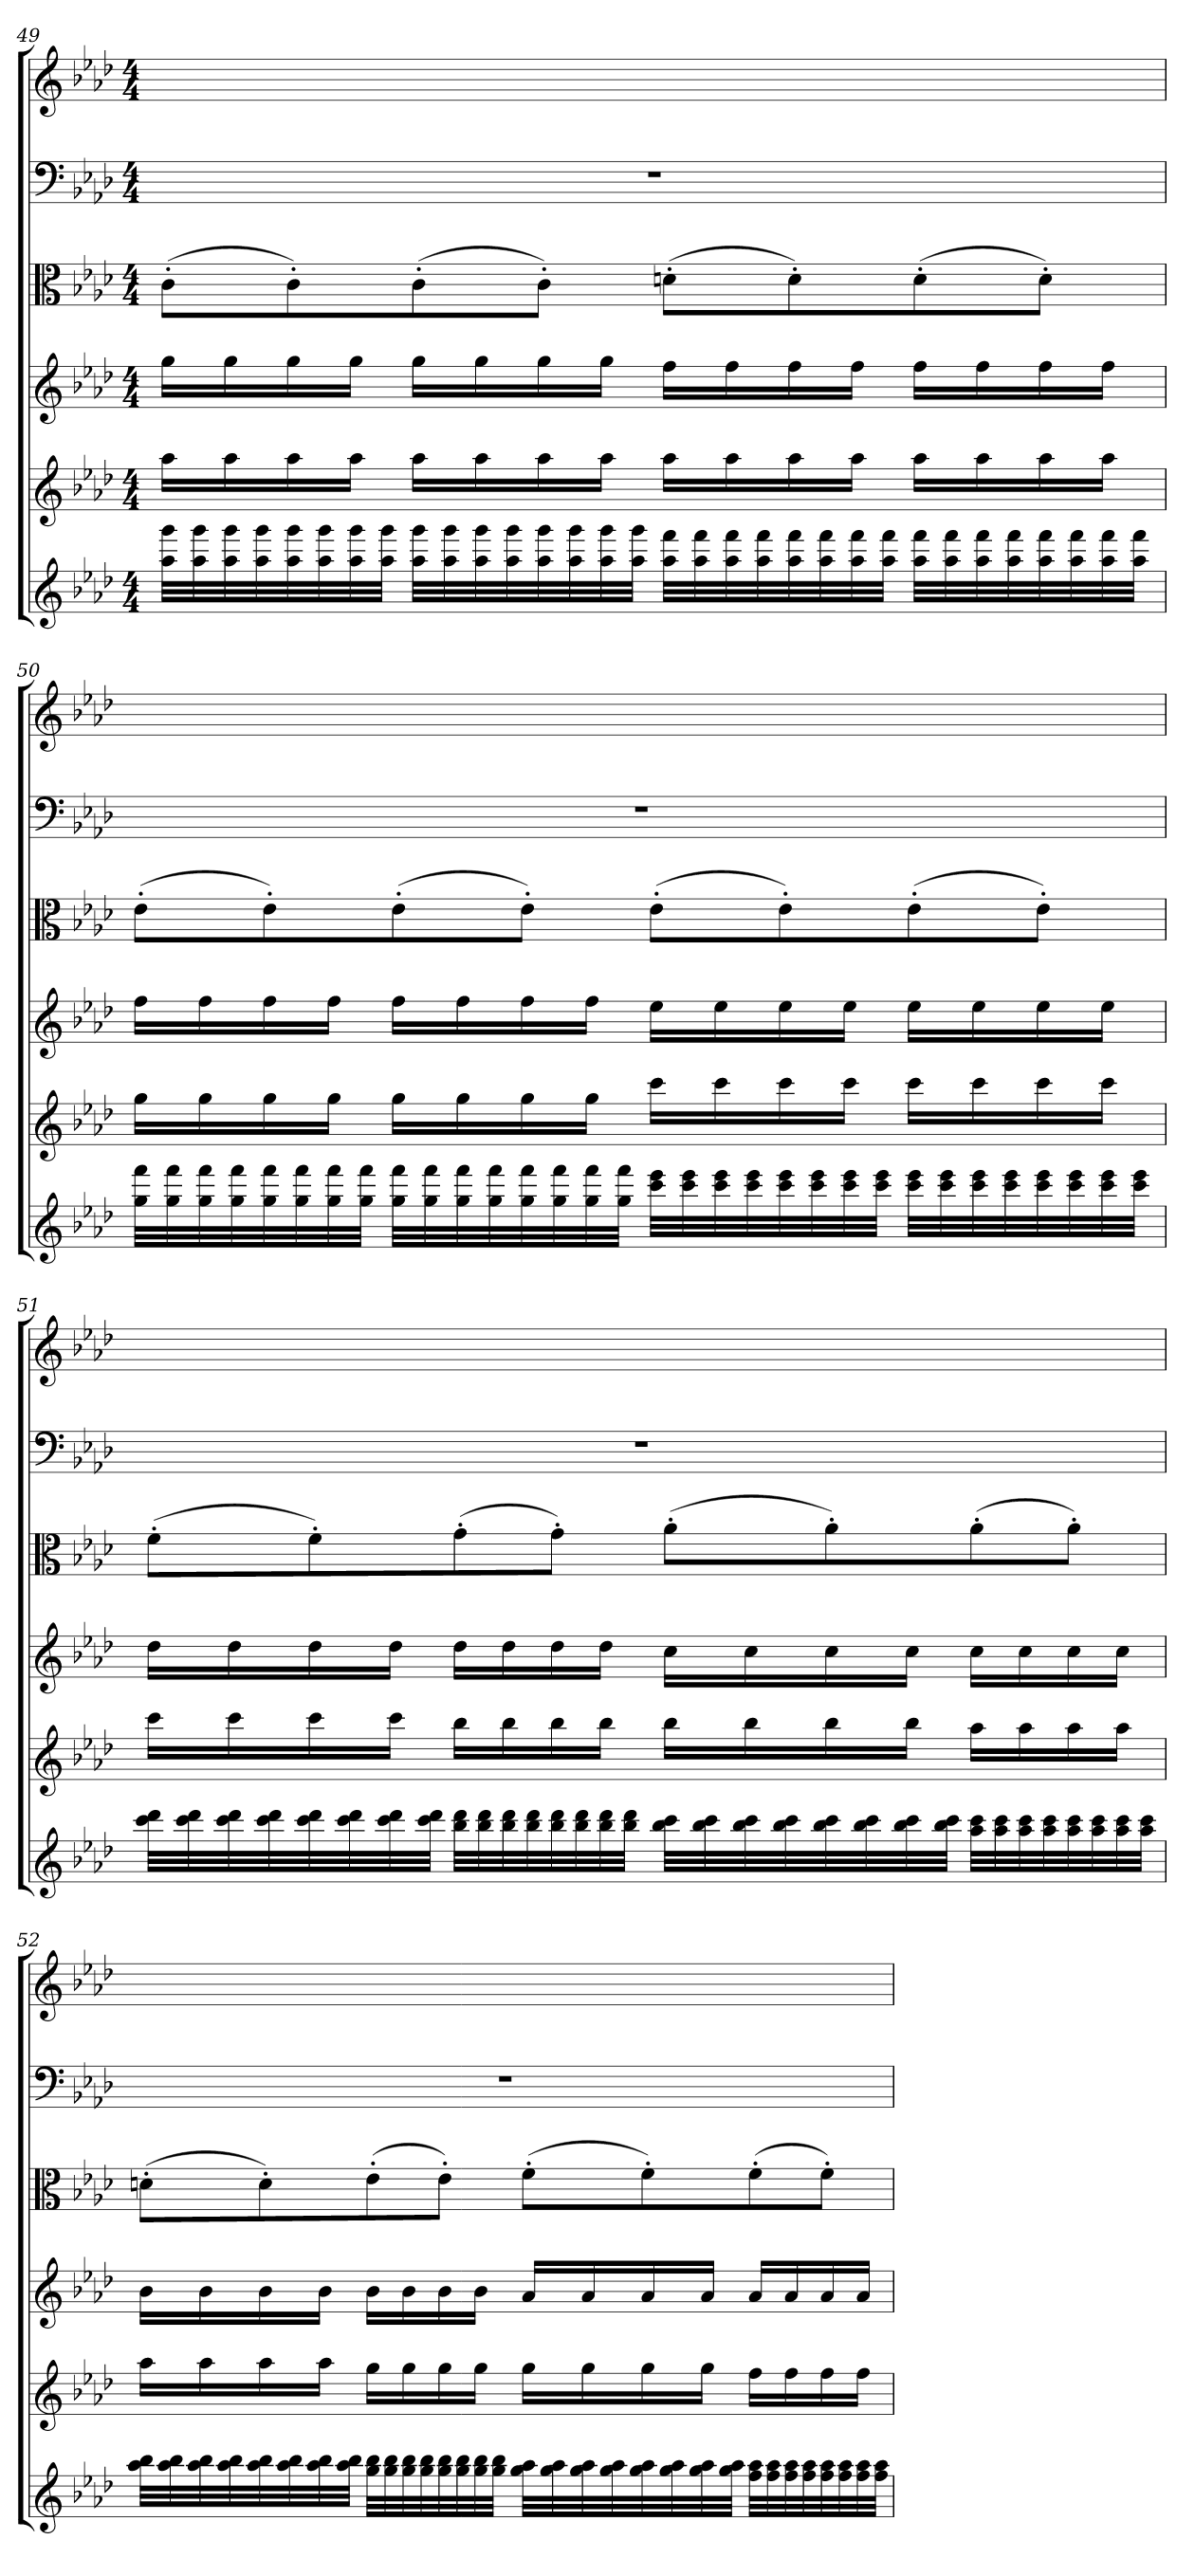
**kern	**kern	**kern	**kern	**kern	**kern
*part6	*part5	*part4	*part3	*part2	*part1
*staff6	*staff5	*staff4	*staff3	*staff2	*staff1
*clefG2	*clefG2	*clefG2	*clefC3	*clefF4	*clefG2
*k[b-e-a-d-]	*k[b-e-a-d-]	*k[b-e-a-d-]	*k[b-e-a-d-]	*k[b-e-a-d-]	*k[b-e-a-d-]
*f:	*f:	*f:	*f:	*f:	*f:
*M4/4	*M4/4	*M4/4	*M4/4	*M4/4	*M4/4
=49	=49	=49	=49	=49	=49
32aa-\ 32ggg\LLL	16aa-\LL	16gg\LL	(8c'\L	1r	1ryy
32aa-\ 32ggg\	.	.	.	.	.
32aa-\ 32ggg\	16aa-\	16gg\	.	.	.
32aa-\ 32ggg\	.	.	.	.	.
32aa-\ 32ggg\	16aa-\	16gg\	8c'\)	.	.
32aa-\ 32ggg\	.	.	.	.	.
32aa-\ 32ggg\	16aa-\JJ	16gg\JJ	.	.	.
32aa-\ 32ggg\JJJ	.	.	.	.	.
32aa-\ 32ggg\LLL	16aa-\LL	16gg\LL	(8c'\	.	.
32aa-\ 32ggg\	.	.	.	.	.
32aa-\ 32ggg\	16aa-\	16gg\	.	.	.
32aa-\ 32ggg\	.	.	.	.	.
32aa-\ 32ggg\	16aa-\	16gg\	8c'\J)	.	.
32aa-\ 32ggg\	.	.	.	.	.
32aa-\ 32ggg\	16aa-\JJ	16gg\JJ	.	.	.
32aa-\ 32ggg\JJJ	.	.	.	.	.
32aa-\ 32fff\LLL	16aa-\LL	16ff\LL	(8dn'\L	.	.
32aa-\ 32fff\	.	.	.	.	.
32aa-\ 32fff\	16aa-\	16ff\	.	.	.
32aa-\ 32fff\	.	.	.	.	.
32aa-\ 32fff\	16aa-\	16ff\	8d'\)	.	.
32aa-\ 32fff\	.	.	.	.	.
32aa-\ 32fff\	16aa-\JJ	16ff\JJ	.	.	.
32aa-\ 32fff\JJJ	.	.	.	.	.
32aa-\ 32fff\LLL	16aa-\LL	16ff\LL	(8d'\	.	.
32aa-\ 32fff\	.	.	.	.	.
32aa-\ 32fff\	16aa-\	16ff\	.	.	.
32aa-\ 32fff\	.	.	.	.	.
32aa-\ 32fff\	16aa-\	16ff\	8d'\J)	.	.
32aa-\ 32fff\	.	.	.	.	.
32aa-\ 32fff\	16aa-\JJ	16ff\JJ	.	.	.
32aa-\ 32fff\JJJ	.	.	.	.	.
=50	=50	=50	=50	=50	=50
32gg\ 32fff\LLL	16gg\LL	16ff\LL	(8e-'\L	1r	1ryy
32gg\ 32fff\	.	.	.	.	.
32gg\ 32fff\	16gg\	16ff\	.	.	.
32gg\ 32fff\	.	.	.	.	.
32gg\ 32fff\	16gg\	16ff\	8e-'\)	.	.
32gg\ 32fff\	.	.	.	.	.
32gg\ 32fff\	16gg\JJ	16ff\JJ	.	.	.
32gg\ 32fff\JJJ	.	.	.	.	.
32gg\ 32fff\LLL	16gg\LL	16ff\LL	(8e-'\	.	.
32gg\ 32fff\	.	.	.	.	.
32gg\ 32fff\	16gg\	16ff\	.	.	.
32gg\ 32fff\	.	.	.	.	.
32gg\ 32fff\	16gg\	16ff\	8e-'\J)	.	.
32gg\ 32fff\	.	.	.	.	.
32gg\ 32fff\	16gg\JJ	16ff\JJ	.	.	.
32gg\ 32fff\JJJ	.	.	.	.	.
32ccc\ 32eee-\LLL	16ccc\LL	16ee-\LL	(8e-'\L	.	.
32ccc\ 32eee-\	.	.	.	.	.
32ccc\ 32eee-\	16ccc\	16ee-\	.	.	.
32ccc\ 32eee-\	.	.	.	.	.
32ccc\ 32eee-\	16ccc\	16ee-\	8e-'\)	.	.
32ccc\ 32eee-\	.	.	.	.	.
32ccc\ 32eee-\	16ccc\JJ	16ee-\JJ	.	.	.
32ccc\ 32eee-\JJJ	.	.	.	.	.
32ccc\ 32eee-\LLL	16ccc\LL	16ee-\LL	(8e-'\	.	.
32ccc\ 32eee-\	.	.	.	.	.
32ccc\ 32eee-\	16ccc\	16ee-\	.	.	.
32ccc\ 32eee-\	.	.	.	.	.
32ccc\ 32eee-\	16ccc\	16ee-\	8e-'\J)	.	.
32ccc\ 32eee-\	.	.	.	.	.
32ccc\ 32eee-\	16ccc\JJ	16ee-\JJ	.	.	.
32ccc\ 32eee-\JJJ	.	.	.	.	.
=51	=51	=51	=51	=51	=51
32ccc\ 32ddd-\LLL	16ccc\LL	16dd-\LL	(8f'\L	1r	1ryy
32ccc\ 32ddd-\	.	.	.	.	.
32ccc\ 32ddd-\	16ccc\	16dd-\	.	.	.
32ccc\ 32ddd-\	.	.	.	.	.
32ccc\ 32ddd-\	16ccc\	16dd-\	8f'\)	.	.
32ccc\ 32ddd-\	.	.	.	.	.
32ccc\ 32ddd-\	16ccc\JJ	16dd-\JJ	.	.	.
32ccc\ 32ddd-\JJJ	.	.	.	.	.
32bb-\ 32ddd-\LLL	16bb-\LL	16dd-\LL	(8g'\	.	.
32bb-\ 32ddd-\	.	.	.	.	.
32bb-\ 32ddd-\	16bb-\	16dd-\	.	.	.
32bb-\ 32ddd-\	.	.	.	.	.
32bb-\ 32ddd-\	16bb-\	16dd-\	8g'\J)	.	.
32bb-\ 32ddd-\	.	.	.	.	.
32bb-\ 32ddd-\	16bb-\JJ	16dd-\JJ	.	.	.
32bb-\ 32ddd-\JJJ	.	.	.	.	.
32bb-\ 32ccc\LLL	16bb-\LL	16cc\LL	(8a-'\L	.	.
32bb-\ 32ccc\	.	.	.	.	.
32bb-\ 32ccc\	16bb-\	16cc\	.	.	.
32bb-\ 32ccc\	.	.	.	.	.
32bb-\ 32ccc\	16bb-\	16cc\	8a-'\)	.	.
32bb-\ 32ccc\	.	.	.	.	.
32bb-\ 32ccc\	16bb-\JJ	16cc\JJ	.	.	.
32bb-\ 32ccc\JJJ	.	.	.	.	.
32aa-\ 32ccc\LLL	16aa-\LL	16cc\LL	(8a-'\	.	.
32aa-\ 32ccc\	.	.	.	.	.
32aa-\ 32ccc\	16aa-\	16cc\	.	.	.
32aa-\ 32ccc\	.	.	.	.	.
32aa-\ 32ccc\	16aa-\	16cc\	8a-'\J)	.	.
32aa-\ 32ccc\	.	.	.	.	.
32aa-\ 32ccc\	16aa-\JJ	16cc\JJ	.	.	.
32aa-\ 32ccc\JJJ	.	.	.	.	.
=52	=52	=52	=52	=52	=52
32aa-\ 32bb-\LLL	16aa-\LL	16b-\LL	(8dn'\L	1r	1ryy
32aa-\ 32bb-\	.	.	.	.	.
32aa-\ 32bb-\	16aa-\	16b-\	.	.	.
32aa-\ 32bb-\	.	.	.	.	.
32aa-\ 32bb-\	16aa-\	16b-\	8d'\)	.	.
32aa-\ 32bb-\	.	.	.	.	.
32aa-\ 32bb-\	16aa-\JJ	16b-\JJ	.	.	.
32aa-\ 32bb-\JJJ	.	.	.	.	.
32gg\ 32bb-\LLL	16gg\LL	16b-\LL	(8e-'\	.	.
32gg\ 32bb-\	.	.	.	.	.
32gg\ 32bb-\	16gg\	16b-\	.	.	.
32gg\ 32bb-\	.	.	.	.	.
32gg\ 32bb-\	16gg\	16b-\	8e-'\J)	.	.
32gg\ 32bb-\	.	.	.	.	.
32gg\ 32bb-\	16gg\JJ	16b-\JJ	.	.	.
32gg\ 32bb-\JJJ	.	.	.	.	.
32gg\ 32aa-\LLL	16gg\LL	16a-/LL	(8f'\L	.	.
32gg\ 32aa-\	.	.	.	.	.
32gg\ 32aa-\	16gg\	16a-/	.	.	.
32gg\ 32aa-\	.	.	.	.	.
32gg\ 32aa-\	16gg\	16a-/	8f'\)	.	.
32gg\ 32aa-\	.	.	.	.	.
32gg\ 32aa-\	16gg\JJ	16a-/JJ	.	.	.
32gg\ 32aa-\JJJ	.	.	.	.	.
32ff\ 32aa-\LLL	16ff\LL	16a-/LL	(8f'\	.	.
32ff\ 32aa-\	.	.	.	.	.
32ff\ 32aa-\	16ff\	16a-/	.	.	.
32ff\ 32aa-\	.	.	.	.	.
32ff\ 32aa-\	16ff\	16a-/	8f'\J)	.	.
32ff\ 32aa-\	.	.	.	.	.
32ff\ 32aa-\	16ff\JJ	16a-/JJ	.	.	.
32ff\ 32aa-\JJJ	.	.	.	.	.
=	=	=	=	=	=
*-	*-	*-	*-	*-	*-
